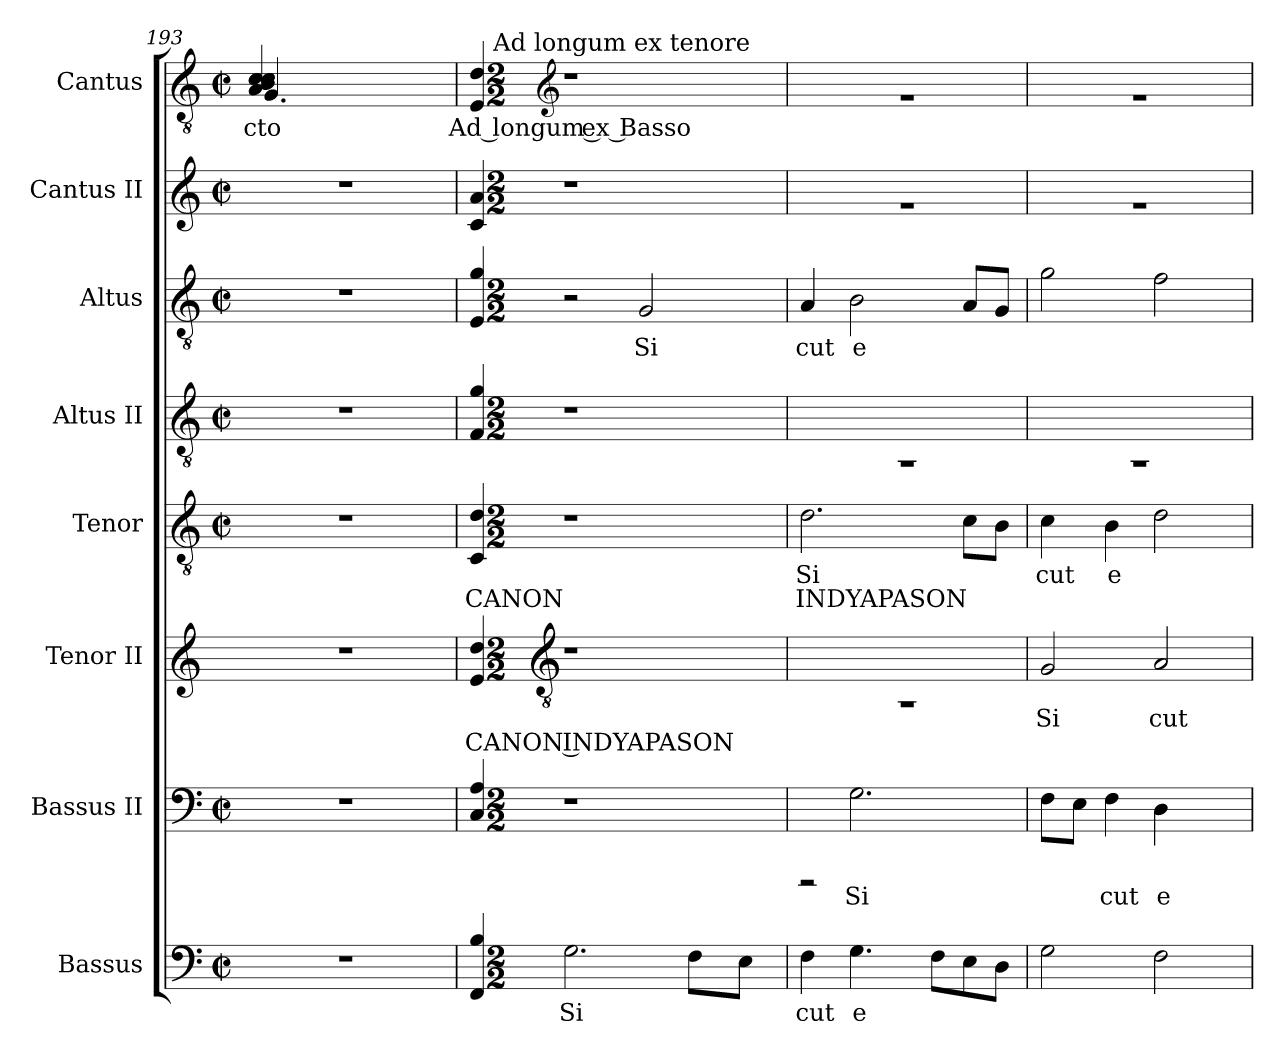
**kern	**text	**kern	**text	**kern	**text	**text	**text	**kern	**text	**text	**kern	**text	**kern	**text	**kern	**kern	**text	**text
*part8	*part8	*part7	*part7	*part6	*part6	*part6	*part6	*part5	*part5	*part5	*part4	*part4	*part3	*part3	*part2	*part1	*part1	*part1
*staff8	*staff8	*staff7	*staff7	*staff6	*staff6	*staff6	*staff6	*staff5	*staff5	*staff5	*staff4	*staff4	*staff3	*staff3	*staff2	*staff1	*staff1	*staff1
*I"Bassus	*	*I"Bassus II	*	*I"Tenor II	*	*	*	*I"Tenor	*	*	*I"Altus II	*	*I"Altus	*	*I"Cantus II	*I"Cantus	*	*
*I'Bassus	*	*I'Bassus II	*	*	*	*	*	*I'Tenor	*	*	*I'Altus II	*	*I'Altus	*	*I'Cantus II	*I'Cantus	*	*
*clefF4	*	*clefF4	*	*	*	*	*	*clefGv2	*	*	*clefGv2	*	*clefGv2	*	*clefG2	*clefGv2	*	*
*	*	*	*	*	*	*	*	*k[]	*	*	*	*	*	*	*	*	*	*
*	*	*	*	*	*	*	*	*C:	*	*	*	*	*	*	*	*	*	*
*M2/2	*	*M2/2	*	*	*	*	*	*M2/2	*	*	*M2/2	*	*M2/2	*	*M2/2	*M2/2	*	*
*met(c|)	*	*met(c|)	*	*	*	*	*	*met(c|)	*	*	*met(c|)	*	*met(c|)	*	*met(c|)	*met(c|)	*	*
=193	=193	=193	=193	=193	=193	=193	=193	=193	=193	=193	=193	=193	=193	=193	=193	=193	=193	=193
!	!	!	!	!	!	!	!	!	!	!	!	!	!	!	!	!	!LO:LY:b:cj	!
*	*	*	*	*	*	*	*	*	*	*	*	*	*	*	*	*^	*	*
!	!	!	!	!	!	!	!	!	!	!	!	!	!	!	!	!	!	!LO:LY:b:cj	!
1r	.	1r	.	1r	.	.	.	1r	.	.	1r	.	1r	.	1r	4c/ 4c/ 4c/ 4B/ 4c/ 4A/	4.G/	cto	.
.	.	.	.	.	.	.	.	.	.	.	.	.	.	.	.	2ryy	.	.	.
.	.	.	.	.	.	.	.	.	.	.	.	.	.	.	.	.	2ryy	.	.
.	.	.	.	.	.	.	.	.	.	.	.	.	.	.	.	8ryy	.	.	.
.	.	.	.	.	.	.	.	.	.	.	.	.	.	.	.	8ryy	8ryy	.	.
!!LO:LB:g=z
=194	=194	=194	=194	=194	=194	=194	=194	=194	=194	=194	=194	=194	=194	=194	=194	=194	=194	=194	=194
!	!	!	!	!	!	!LO:LY:b	!LO:LY:b:rj	!	!	!LO:LY:b	!	!LO:LY:b:rj	!	!	!	!	!	!LO:LY:b	!LO:LY:b:rj
*	*	*	*	*	*	*	*	*	*	*	*	*	*	*	*	*	*^	*	*
4B/ 4FF/	.	4A/ 4C/	.	4dd/ 4e/	.	CANON INDYAPASON	.	4d/ 4C/	.	CANON	4g/ 4F/	.	4g/ 4E/	.	4a/ 4c/	4d/ 4E/	32ryy	32.ryy	Ad longum ex Basso	.
.	.	.	.	.	.	.	.	.	.	.	.	.	.	.	.	.	1ryy	.	.	.
!	!	!	!	!	!	!	!	!	!	!	!	!	!	!	!	!	!	!LO:TX:a:t=Ad longum ex tenore	!	!
.	.	.	.	.	.	.	.	.	.	.	.	.	.	.	.	.	.	1ryy	.	.
*	*	*	*	*clefGv2	*	*	*	*	*	*	*	*	*	*	*	*clefG2	*	*	*	*
*M2/2	*	*M2/2	*	*M2/2	*	*	*	*M2/2	*	*	*M2/2	*	*M2/2	*	*M2/2	*M2/2	*	*	*	*
*met(c|)	*	*met(c|)	*	*met(c|)	*	*	*	*met(c|)	*	*	*met(c|)	*	*met(c|)	*	*met(c|)	*met(c|)	*	*	*	*
!	!LO:LY:b:cj	!	!	!	!	!	!	!	!	!	!	!	!	!	!	!	!	!	!	!
2.G\	Si	1r	.	1r	.	.	.	1r	.	.	1r	.	2r	.	1r	1r	.	.	.	.
!	!	!	!	!	!	!	!	!	!	!	!	!	!	!LO:LY:b:cj	!	!	!	!	!	!
.	.	.	.	.	.	.	.	.	.	.	.	.	2G/	Si	.	.	.	.	.	.
8F\L	.	.	.	.	.	.	.	.	.	.	.	.	.	.	.	.	.	.	.	.
.	.	.	.	.	.	.	.	.	.	.	.	.	.	.	.	.	8..ryy	.	.	.
.	.	.	.	.	.	.	.	.	.	.	.	.	.	.	.	.	.	8ryy	.	.
8E\J	.	.	.	.	.	.	.	.	.	.	.	.	.	.	.	.	.	.	.	.
.	.	.	.	.	.	.	.	.	.	.	.	.	.	.	.	.	.	16ryy	.	.
.	.	.	.	.	.	.	.	.	.	.	.	.	.	.	.	.	.	64ryy	.	.
=195	=195	=195	=195	=195	=195	=195	=195	=195	=195	=195	=195	=195	=195	=195	=195	=195	=195	=195	=195	=195
!	!LO:LY:b:cj	!LO:N:vis=2	!	!LO:N:vis=1	!	!	!	!	!LO:LY:b:cj	!LO:LY:b:rj	!LO:N:vis=1	!	!	!LO:LY:b:cj	!LO:N:vis=1	!LO:N:vis=1	!	!	!	!
*	*	*	*	*	*	*	*	*	*	*	*	*	*	*	*	*v	*v	*v	*	*
4F\	cut	4rDDD	.	1rAA	.	.	.	2.d\	Si	INDYAPASON	1rAA	.	4A/	cut	1ra	1ra	.	.
!	!LO:LY:b:cj	!LO:N:vis=2.	!LO:LY:b:cj	!	!	!	!	!	!	!	!	!	!	!LO:LY:b:cj	!	!	!	!
4.G\	e	4G\	Si	.	.	.	.	.	.	.	.	.	2B\	e	.	.	.	.
.	.	2ryy	.	.	.	.	.	.	.	.	.	.	.	.	.	.	.	.
8F\L	.	.	.	.	.	.	.	.	.	.	.	.	.	.	.	.	.	.
8E\	.	.	.	.	.	.	.	8c\L	.	.	.	.	8A/L	.	.	.	.	.
8D\J	.	.	.	.	.	.	.	8B\J	.	.	.	.	8G/J	.	.	.	.	.
=196	=196	=196	=196	=196	=196	=196	=196	=196	=196	=196	=196	=196	=196	=196	=196	=196	=196	=196
!	!	!	!	!	!LO:LY:b:cj	!	!	!	!LO:LY:b:cj	!	!LO:N:vis=1	!	!	!	!LO:N:vis=1	!LO:N:vis=1	!	!
2G\	.	8F\L	.	2G/	Si	.	.	4c\	cut	.	1rAA	.	2g\	.	1ra	1ra	.	.
.	.	8E\J	.	.	.	.	.	.	.	.	.	.	.	.	.	.	.	.
!	!	!	!LO:LY:b:cj	!	!	!	!	!	!LO:LY:b:cj	!	!	!	!	!	!	!	!	!
.	.	4F\	cut	.	.	.	.	4B\	e	.	.	.	.	.	.	.	.	.
!	!	!	!LO:LY:b:cj	!	!LO:LY:b:cj	!	!	!	!	!	!	!	!	!	!	!	!	!
2F\	.	4D\	e	2A/	cut	.	.	2d\	.	.	.	.	2f\	.	.	.	.	.
.	.	4ryy	.	.	.	.	.	.	.	.	.	.	.	.	.	.	.	.
=	=	=	=	=	=	=	=	=	=	=	=	=	=	=	=	=	=	=
*-	*-	*-	*-	*-	*-	*-	*-	*-	*-	*-	*-	*-	*-	*-	*-	*-	*-	*-
